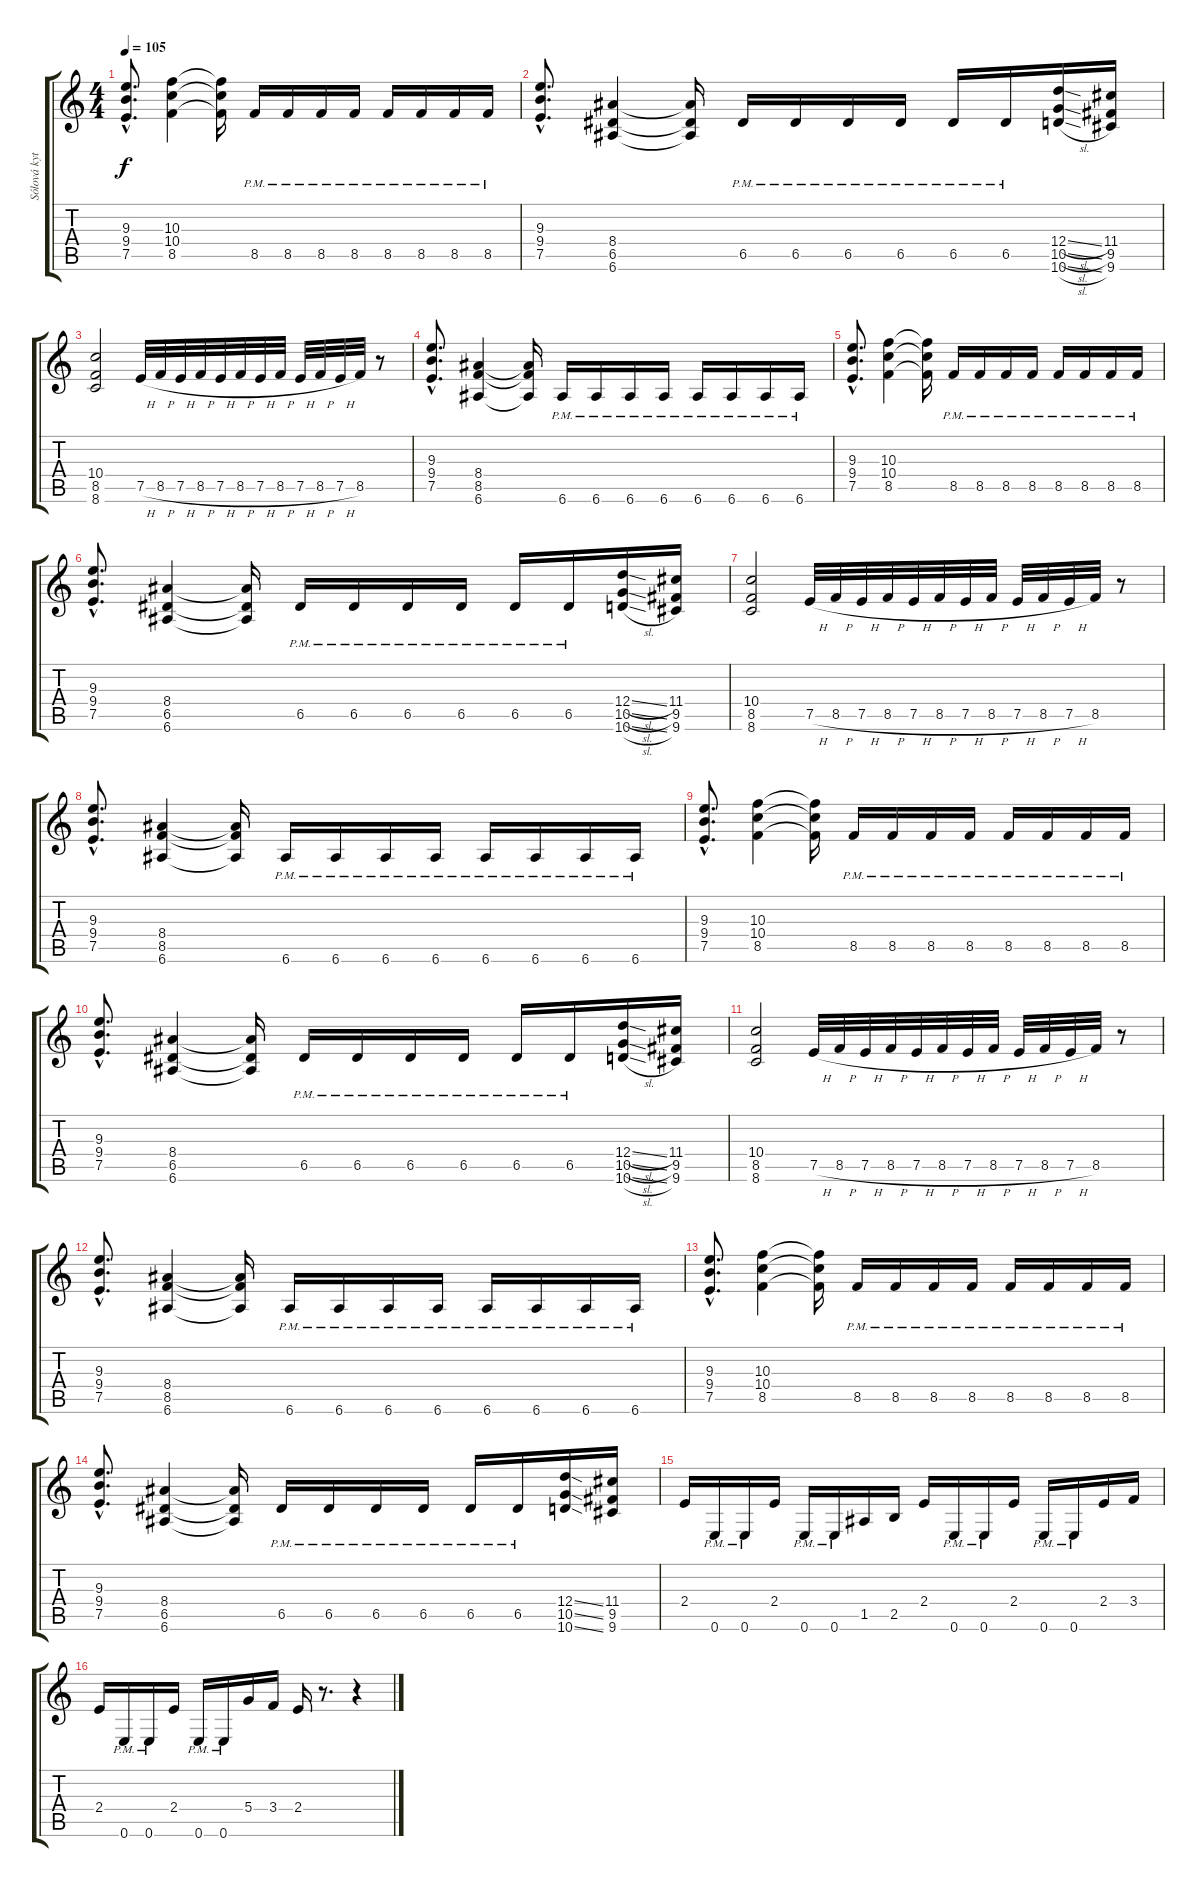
\track ("Sólová kytara" "Sólová kyt") {instrument distortionguitar}
\staff {score tabs}
\tuning (E4 B3 G3 D3 A2 E2) {hide}
\ts (4 4)
\tempo 105
\clef g2
\ks c
(9.3{hac} 9.4{hac} 7.5{hac}).8{d dy f} (10.3 10.4 8.5).4 (10.3{t} 10.4{t} 8.5{t}).16 8.5{pm}.16 8.5{pm}.16 8.5{pm}.16 8.5{pm}.16 8.5{pm}.16 8.5{pm}.16 8.5{pm}.16 8.5{pm}.16 |
(9.3{hac} 9.4{hac} 7.5{hac}).8{d} (8.4 6.5 6.6).4 (8.4{t} 6.5{t} 6.6{t}).16 6.5{pm}.16 6.5{pm}.16 6.5{pm}.16 6.5{pm}.16 6.5{pm}.16 6.5{pm}.16 (12.4{sl} 10.5{sl} 10.6{sl}).16 (11.4 9.5 9.6).16 |
(10.4 8.5 8.6).2 7.5{h}.32 8.5{h}.32 7.5{h}.32 8.5{h}.32 7.5{h}.32 8.5{h}.32 7.5{h}.32 8.5{h}.32 7.5{h}.32 8.5{h}.32 7.5{h}.32 8.5.32 r.8 |
(9.3{hac} 9.4{hac} 7.5{hac}).8{d} (8.4 8.5 6.6).4 (8.4{t} 8.5{t} 6.6{t}).16 6.6{pm}.16 6.6{pm}.16 6.6{pm}.16 6.6{pm}.16 6.6{pm}.16 6.6{pm}.16 6.6{pm}.16 6.6{pm}.16 |
(9.3{hac} 9.4{hac} 7.5{hac}).8{d} (10.3 10.4 8.5).4 (10.3{t} 10.4{t} 8.5{t}).16 8.5{pm}.16 8.5{pm}.16 8.5{pm}.16 8.5{pm}.16 8.5{pm}.16 8.5{pm}.16 8.5{pm}.16 8.5{pm}.16 |
(9.3{hac} 9.4{hac} 7.5{hac}).8{d} (8.4 6.5 6.6).4 (8.4{t} 6.5{t} 6.6{t}).16 6.5{pm}.16 6.5{pm}.16 6.5{pm}.16 6.5{pm}.16 6.5{pm}.16 6.5{pm}.16 (12.4{sl} 10.5{sl} 10.6{sl}).16 (11.4 9.5 9.6).16 |
(10.4 8.5 8.6).2 7.5{h}.32 8.5{h}.32 7.5{h}.32 8.5{h}.32 7.5{h}.32 8.5{h}.32 7.5{h}.32 8.5{h}.32 7.5{h}.32 8.5{h}.32 7.5{h}.32 8.5.32 r.8 |
(9.3{hac} 9.4{hac} 7.5{hac}).8{d} (8.4 8.5 6.6).4 (8.4{t} 8.5{t} 6.6{t}).16 6.6{pm}.16 6.6{pm}.16 6.6{pm}.16 6.6{pm}.16 6.6{pm}.16 6.6{pm}.16 6.6{pm}.16 6.6{pm}.16 |
(9.3{hac} 9.4{hac} 7.5{hac}).8{d} (10.3 10.4 8.5).4 (10.3{t} 10.4{t} 8.5{t}).16 8.5{pm}.16 8.5{pm}.16 8.5{pm}.16 8.5{pm}.16 8.5{pm}.16 8.5{pm}.16 8.5{pm}.16 8.5{pm}.16 |
(9.3{hac} 9.4{hac} 7.5{hac}).8{d} (8.4 6.5 6.6).4 (8.4{t} 6.5{t} 6.6{t}).16 6.5{pm}.16 6.5{pm}.16 6.5{pm}.16 6.5{pm}.16 6.5{pm}.16 6.5{pm}.16 (12.4{sl} 10.5{sl} 10.6{sl}).16 (11.4 9.5 9.6).16 |
(10.4 8.5 8.6).2 7.5{h}.32 8.5{h}.32 7.5{h}.32 8.5{h}.32 7.5{h}.32 8.5{h}.32 7.5{h}.32 8.5{h}.32 7.5{h}.32 8.5{h}.32 7.5{h}.32 8.5.32 r.8 |
(9.3{hac} 9.4{hac} 7.5{hac}).8{d} (8.4 8.5 6.6).4 (8.4{t} 8.5{t} 6.6{t}).16 6.6{pm}.16 6.6{pm}.16 6.6{pm}.16 6.6{pm}.16 6.6{pm}.16 6.6{pm}.16 6.6{pm}.16 6.6{pm}.16 |
(9.3{hac} 9.4{hac} 7.5{hac}).8{d} (10.3 10.4 8.5).4 (10.3{t} 10.4{t} 8.5{t}).16 8.5{pm}.16 8.5{pm}.16 8.5{pm}.16 8.5{pm}.16 8.5{pm}.16 8.5{pm}.16 8.5{pm}.16 8.5{pm}.16 |
(9.3{hac} 9.4{hac} 7.5{hac}).8{d} (8.4 6.5 6.6).4 (8.4{t} 6.5{t} 6.6{t}).16 6.5{pm}.16 6.5{pm}.16 6.5{pm}.16 6.5{pm}.16 6.5{pm}.16 6.5{pm}.16 (12.4{ss} 10.5{ss} 10.6{ss}).16 (11.4 9.5 9.6).16 |
2.4.16 0.6{pm}.16 0.6{pm}.16 2.4.16 0.6{pm}.16 0.6{pm}.16 1.5.16 2.5.16 2.4.16 0.6{pm}.16 0.6{pm}.16 2.4.16 0.6{pm}.16 0.6{pm}.16 2.4.16 3.4.16 |
2.4.16 0.6{pm}.16 0.6{pm}.16 2.4.16 0.6{pm}.16 0.6{pm}.16 5.4.16 3.4.16 2.4.16 r.8{d} r.4
